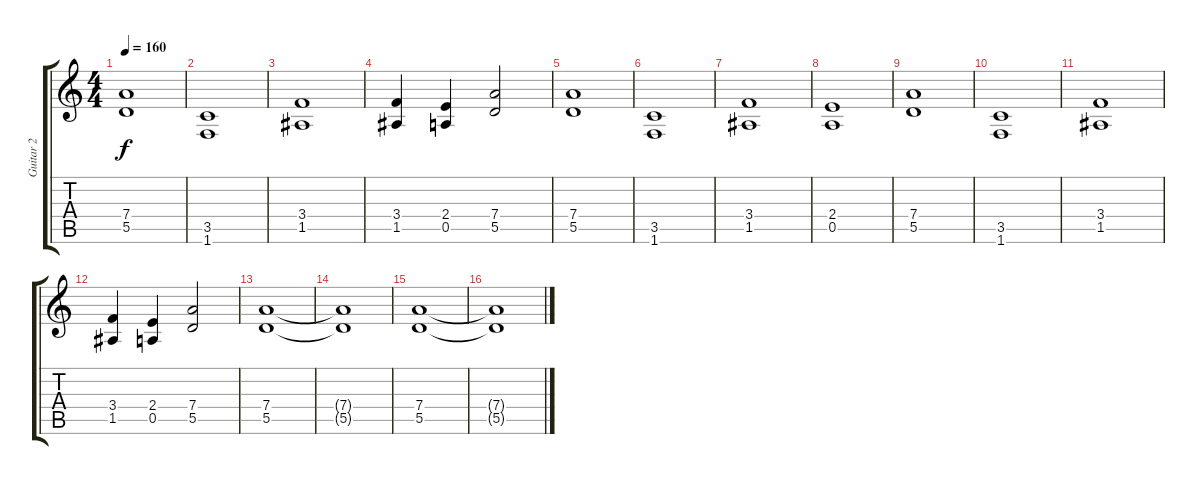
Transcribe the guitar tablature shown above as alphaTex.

\track ("Guitar 2" "Guitar 2") {instrument distortionguitar}
\staff {score tabs}
\tuning (E4 B3 G3 D3 A2 E2) {hide}
\ts (4 4)
\tempo 160
\clef g2
\ks c
(7.4 5.5).1{dy f} |
(3.5 1.6).1 |
(3.4 1.5).1 |
(3.4 1.5).4 (2.4 0.5).4 (7.4 5.5).2 |
(7.4 5.5).1 |
(3.5 1.6).1 |
(3.4 1.5).1 |
(2.4 0.5).1 |
(7.4 5.5).1 |
(3.5 1.6).1 |
(3.4 1.5).1 |
(3.4 1.5).4 (2.4 0.5).4 (7.4 5.5).2 |
(7.4 5.5).1 |
(7.4{t} 5.5{t}).1 |
(7.4 5.5).1 |
(7.4{t} 5.5{t}).1
